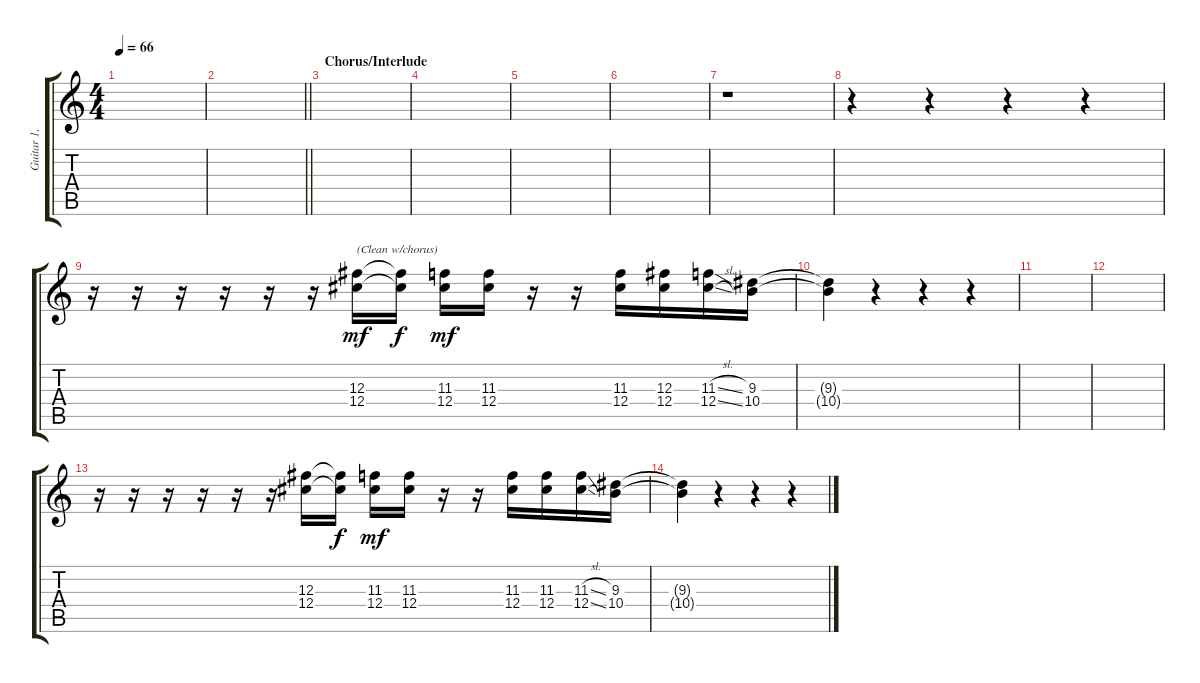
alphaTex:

\track ("Guitar 1, Rhythm" "Guitar 1, ") {instrument overdrivenguitar}
\staff {score tabs}
\tuning (Eb4 Bb3 Gb3 Db3 Ab2 Eb2) {hide}
\ts (4 4)
\tempo 66
\clef g2
\ks c
|
\barLineRight lightlight
|
\section ("" "Chorus/Interlude")
|
|
|
|
r.1 |
r.4 r.4 r.4 r.4 |
r.16 r.16 r.16 r.16 r.16 r.16 (12.3 12.4).16{txt "(Clean w/chorus)" dy mf instrument electricguitarjazz} (12.3{t} 12.4{t}).16{dy f} (11.3 12.4).16{dy mf} (11.3 12.4).16 r.16 r.16 (11.3 12.4).16 (12.3 12.4).16 (11.3{sl} 12.4{sl}).16 (9.3 10.4).16 |
(9.3{t} 10.4{t}).4 r.4 r.4 r.4 |
|
|
r.16 r.16 r.16 r.16 r.16 r.16 (12.3 12.4).16 (12.3{t} 12.4{t}).16{dy f} (11.3 12.4).16{dy mf} (11.3 12.4).16 r.16 r.16 (11.3 12.4).16 (11.3 12.4).16 (11.3{sl} 12.4{sl}).16 (9.3 10.4).16 |
(9.3{t} 10.4{t}).4 r.4 r.4 r.4
